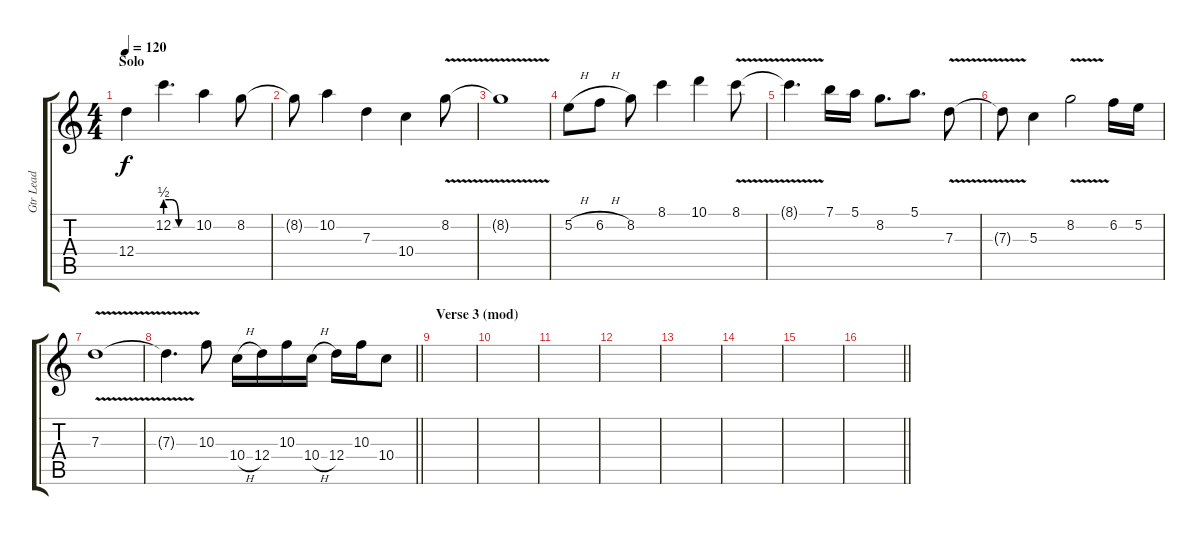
\track ("Gtr Lead" "Gtr Lead") {instrument overdrivenguitar}
\staff {score tabs}
\tuning (E4 B3 G3 D3 A2 E2) {hide}
\ts (4 4)
\section ("" "Solo")
\tempo 120
\clef g2
\ks c
12.4.4{dy f} 12.2{be (custom 0 2 15 2 30 0 60 0)}.4{d} 10.2.4 8.2.8 |
8.2{t}.8 10.2.4 7.3.4 10.4.4 8.2{v}.8 |
8.2{t}.1 |
5.2{h}.8 6.2{h}.8 8.2.8 8.1.4 10.1.4 8.1{v}.8 |
8.1{t}.4{d} 7.1.16 5.1.16 8.2.8{d} 5.1.8{d} 7.3{v}.8 |
7.3{t}.8 5.3.4 8.2{v}.2 6.2.16 5.2.16 |
7.3{v}.1 |
\barLineRight lightlight
7.3{t}.4{d} 10.3.8 10.4{h}.16 12.4.16 10.3.16 10.4{h}.16 12.4.16 10.3.16 10.4.8 |
\section ("" "Verse 3 (mod)")
|
|
|
|
|
|
|
\barLineRight lightlight
